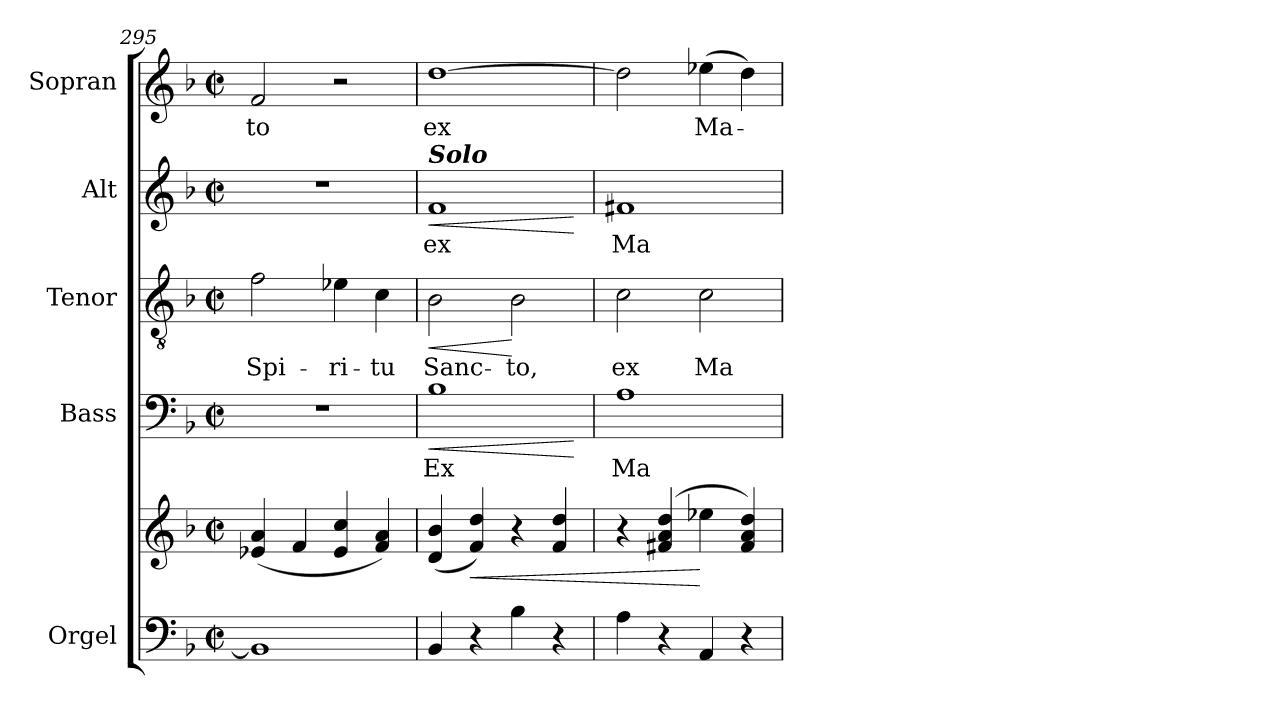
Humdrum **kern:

**kern	**kern	**dynam	**kern	**text	**dynam	**kern	**text	**dynam	**kern	**text	**dynam	**kern	**text
*part5	*part5	*part5	*part4	*part4	*part4	*part3	*part3	*part3	*part2	*part2	*part2	*part1	*part1
*staff6	*staff5	*staff5/6	*staff4	*staff4	*staff4	*staff3	*staff3	*staff3	*staff2	*staff2	*staff2	*staff1	*staff1
*I"Orgel	*	*	*I"Bass	*	*	*I"Tenor	*	*	*I"Alt	*	*	*I"Sopran	*
*I'Org.	*	*	*I'B.	*	*	*I'T.	*	*	*I'A.	*	*	*I'S.	*
*clefF4	*clefG2	*	*clefF4	*	*	*clefGv2	*	*	*clefG2	*	*	*clefG2	*
*k[b-]	*k[b-]	*	*k[b-]	*	*	*k[b-]	*	*	*k[b-]	*	*	*k[b-]	*
*F:	*F:	*	*F:	*	*	*F:	*	*	*F:	*	*	*F:	*
*M2/2	*M2/2	*	*M2/2	*	*	*M2/2	*	*	*M2/2	*	*	*M2/2	*
*met(c|)	*met(c|)	*	*met(c|)	*	*	*met(c|)	*	*	*met(c|)	*	*	*met(c|)	*
=295	=295	=295	=295	=295	=295	=295	=295	=295	=295	=295	=295	=295	=295
!	!	!	!	!	!	!	!LO:LY:b	!	!	!	!	!	!LO:LY:b
1BB-]	(<4e-X/ 4a/	.	1r	.	.	2f\	Spi-	.	1r	.	.	2f/	-to
.	4f/	.	.	.	.	.	.	.	.	.	.	.	.
!	!	!	!	!	!	!	!LO:LY:b	!	!	!	!	!	!
.	4e-/ 4cc/	.	.	.	.	4e-X\	-ri-	.	.	.	.	2r	.
!	!	!	!	!	!	!	!LO:LY:b	!	!	!	!	!	!
.	4f/ 4a/)	.	.	.	.	4c\	-tu	.	.	.	.	.	.
=296	=296	=296	=296	=296	=296	=296	=296	=296	=296	=296	=296	=296	=296
!	!	!	!	!	!	!	!	!	!LO:TX:a:Bi:t=Solo	!	!	!	!
!	!	!	!	!LO:LY:b	!LO:HP:b	!	!LO:LY:b	!LO:HP:b	!	!LO:LY:b	!LO:HP:b	!	!LO:LY:b
4BB-/	(<4d/ 4b-/	.	1B-	Ex	<	2B-\	Sanc-	<	1f	ex	<	[1dd	ex
!	!	!LO:HP:b	!	!	!	!	!	!	!	!	!	!	!
4r	4f/ 4dd/)	<	.	.	.	.	.	.	.	.	.	.	.
!	!	!	!	!	!	!	!LO:LY:b	!	!	!	!	!	!
4B-\	4r	.	.	.	.	2B-\	-to,	[	.	.	.	.	.
4r	4f/ 4dd/	.	.	.	.	.	.	.	.	.	.	.	.
.	.	.	.	.	[	.	.	.	.	.	[	.	.
=297	=297	=297	=297	=297	=297	=297	=297	=297	=297	=297	=297	=297	=297
!	!	!	!	!LO:LY:b	!	!	!LO:LY:b	!	!	!LO:LY:b	!	!	!
4A\	4r	.	1A	Ma-	.	2c\	ex	.	1f#X	Ma-	.	2dd\]	.
4r	(4f#X/ 4a/ 4dd/	.	.	.	.	.	.	.	.	.	.	.	.
!	!	!	!	!	!	!	!LO:LY:b	!	!	!	!	!	!LO:LY:b
4AA/	4ee-X\	[	.	.	.	2c\	Ma-	.	.	.	.	(>4ee-X\	Ma-
4r	4f#/ 4a/ 4dd/)	.	.	.	.	.	.	.	.	.	.	4dd\)	.
=	=	=	=	=	=	=	=	=	=	=	=	=	=
*-	*-	*-	*-	*-	*-	*-	*-	*-	*-	*-	*-	*-	*-
